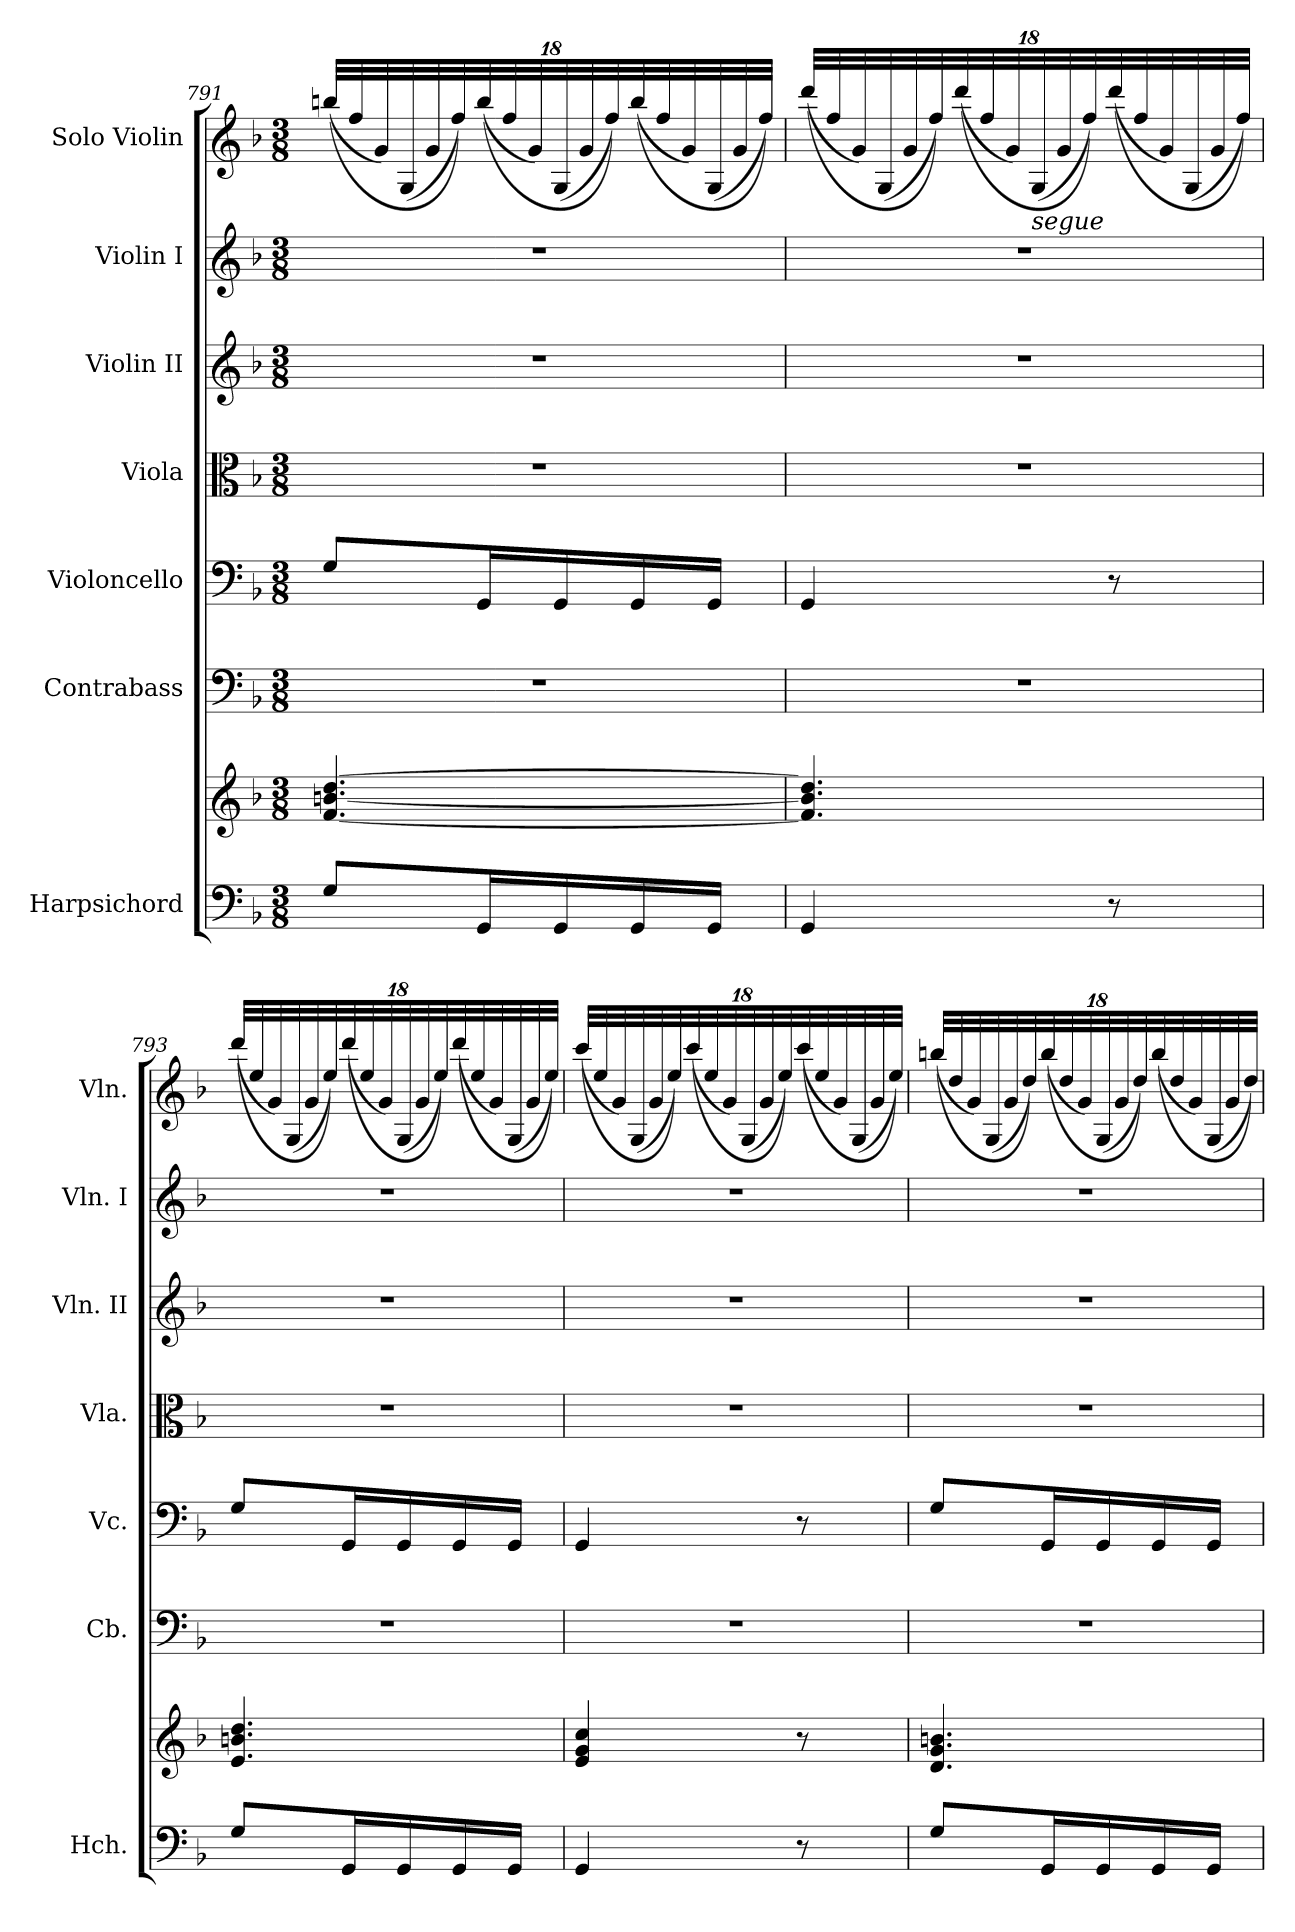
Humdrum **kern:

**kern	**kern	**kern	**kern	**kern	**kern	**kern	**kern
*part7	*part7	*part6	*part5	*part4	*part3	*part2	*part1
*staff8	*staff7	*staff6	*staff5	*staff4	*staff3	*staff2	*staff1
*I"Harpsichord	*	*I"Contrabass	*I"Violoncello	*I"Viola	*I"Violin II	*I"Violin I	*I"Solo Violin
*I'Hch.	*	*I'Cb.	*I'Vc.	*I'Vla.	*I'Vln. II	*I'Vln. I	*I'Vln.
!!LO:PB:g=z
*clefF4	*clefG2	*clefF4	*clefF4	*clefC3	*clefG2	*clefG2	*clefG2
*	*	*ITrd7c12	*	*	*	*	*
*k[b-]	*k[b-]	*k[b-]	*k[b-]	*k[b-]	*k[b-]	*k[b-]	*k[b-]
*M3/8	*M3/8	*M3/8	*M3/8	*M3/8	*M3/8	*M3/8	*M3/8
*	*	*	*	*	*	*	*Xbrackettup
=791	=791	=791	=791	=791	=791	=791	=791
8G/L	[4.f/ [4.bn/ [4.dd/	4.r	8G/L	4.r	4.r	4.r	(<(>48bbn/LLL
.	.	.	.	.	.	.	48ff/
.	.	.	.	.	.	.	48g/)
.	.	.	.	.	.	.	(<48G/
.	.	.	.	.	.	.	48g/
.	.	.	.	.	.	.	48ff/))
16GG/L	.	.	16GG/L	.	.	.	(<(>48bb/
.	.	.	.	.	.	.	48ff/
.	.	.	.	.	.	.	48g/)
16GG/	.	.	16GG/	.	.	.	(<48G/
.	.	.	.	.	.	.	48g/
.	.	.	.	.	.	.	48ff/))
16GG/	.	.	16GG/	.	.	.	(<(>48bb/
.	.	.	.	.	.	.	48ff/
.	.	.	.	.	.	.	48g/)
16GG/JJ	.	.	16GG/JJ	.	.	.	(<48G/
.	.	.	.	.	.	.	48g/
.	.	.	.	.	.	.	48ff/JJJ))
=792	=792	=792	=792	=792	=792	=792	=792
4GG/	4.f/] 4.b/] 4.dd/]	4.r	4GG/	4.r	4.r	4.r	(<(>48ddd/LLL
.	.	.	.	.	.	.	48ff/
.	.	.	.	.	.	.	48g/)
.	.	.	.	.	.	.	(<48G/
.	.	.	.	.	.	.	48g/
.	.	.	.	.	.	.	48ff/))
.	.	.	.	.	.	.	(<(>48ddd/
.	.	.	.	.	.	.	48ff/
.	.	.	.	.	.	.	48g/)
!	!	!	!	!	!	!	!LO:TX:b:i:t=segue
.	.	.	.	.	.	.	(<48G/
.	.	.	.	.	.	.	48g/
.	.	.	.	.	.	.	48ff/))
8r	.	.	8r	.	.	.	(<(>48ddd/
.	.	.	.	.	.	.	48ff/
.	.	.	.	.	.	.	48g/)
.	.	.	.	.	.	.	(<48G/
.	.	.	.	.	.	.	48g/
.	.	.	.	.	.	.	48ff/JJJ))
!!LO:PB:g=z
=793	=793	=793	=793	=793	=793	=793	=793
8G/L	4.e/ 4.bn/ 4.dd/	4.r	8G/L	4.r	4.r	4.r	(<(>48ddd/LLL
.	.	.	.	.	.	.	48ee/
.	.	.	.	.	.	.	48g/)
.	.	.	.	.	.	.	(<48G/
.	.	.	.	.	.	.	48g/
.	.	.	.	.	.	.	48ee/))
16GG/L	.	.	16GG/L	.	.	.	(<(>48ddd/
.	.	.	.	.	.	.	48ee/
.	.	.	.	.	.	.	48g/)
16GG/	.	.	16GG/	.	.	.	(<48G/
.	.	.	.	.	.	.	48g/
.	.	.	.	.	.	.	48ee/))
16GG/	.	.	16GG/	.	.	.	(<(>48ddd/
.	.	.	.	.	.	.	48ee/
.	.	.	.	.	.	.	48g/)
16GG/JJ	.	.	16GG/JJ	.	.	.	(<48G/
.	.	.	.	.	.	.	48g/
.	.	.	.	.	.	.	48ee/JJJ))
=794	=794	=794	=794	=794	=794	=794	=794
4GG/	4e/ 4g/ 4cc/	4.r	4GG/	4.r	4.r	4.r	(<(>48ccc/LLL
.	.	.	.	.	.	.	48ee/
.	.	.	.	.	.	.	48g/)
.	.	.	.	.	.	.	(<48G/
.	.	.	.	.	.	.	48g/
.	.	.	.	.	.	.	48ee/))
.	.	.	.	.	.	.	(<(>48ccc/
.	.	.	.	.	.	.	48ee/
.	.	.	.	.	.	.	48g/)
.	.	.	.	.	.	.	(<48G/
.	.	.	.	.	.	.	48g/
.	.	.	.	.	.	.	48ee/))
8r	8r	.	8r	.	.	.	(<(>48ccc/
.	.	.	.	.	.	.	48ee/
.	.	.	.	.	.	.	48g/)
.	.	.	.	.	.	.	(<48G/
.	.	.	.	.	.	.	48g/
.	.	.	.	.	.	.	48ee/JJJ))
!!LO:PB:g=z
=795	=795	=795	=795	=795	=795	=795	=795
8G/L	4.d/ 4.g/ 4.bn/	4.r	8G/L	4.r	4.r	4.r	(<(>48bbn/LLL
.	.	.	.	.	.	.	48dd/
.	.	.	.	.	.	.	48g/)
.	.	.	.	.	.	.	(<48G/
.	.	.	.	.	.	.	48g/
.	.	.	.	.	.	.	48dd/))
16GG/L	.	.	16GG/L	.	.	.	(<(>48bb/
.	.	.	.	.	.	.	48dd/
.	.	.	.	.	.	.	48g/)
16GG/	.	.	16GG/	.	.	.	(<48G/
.	.	.	.	.	.	.	48g/
.	.	.	.	.	.	.	48dd/))
16GG/	.	.	16GG/	.	.	.	(<(>48bb/
.	.	.	.	.	.	.	48dd/
.	.	.	.	.	.	.	48g/)
16GG/JJ	.	.	16GG/JJ	.	.	.	(<48G/
.	.	.	.	.	.	.	48g/
.	.	.	.	.	.	.	48dd/JJJ))
=	=	=	=	=	=	=	=
*-	*-	*-	*-	*-	*-	*-	*-
